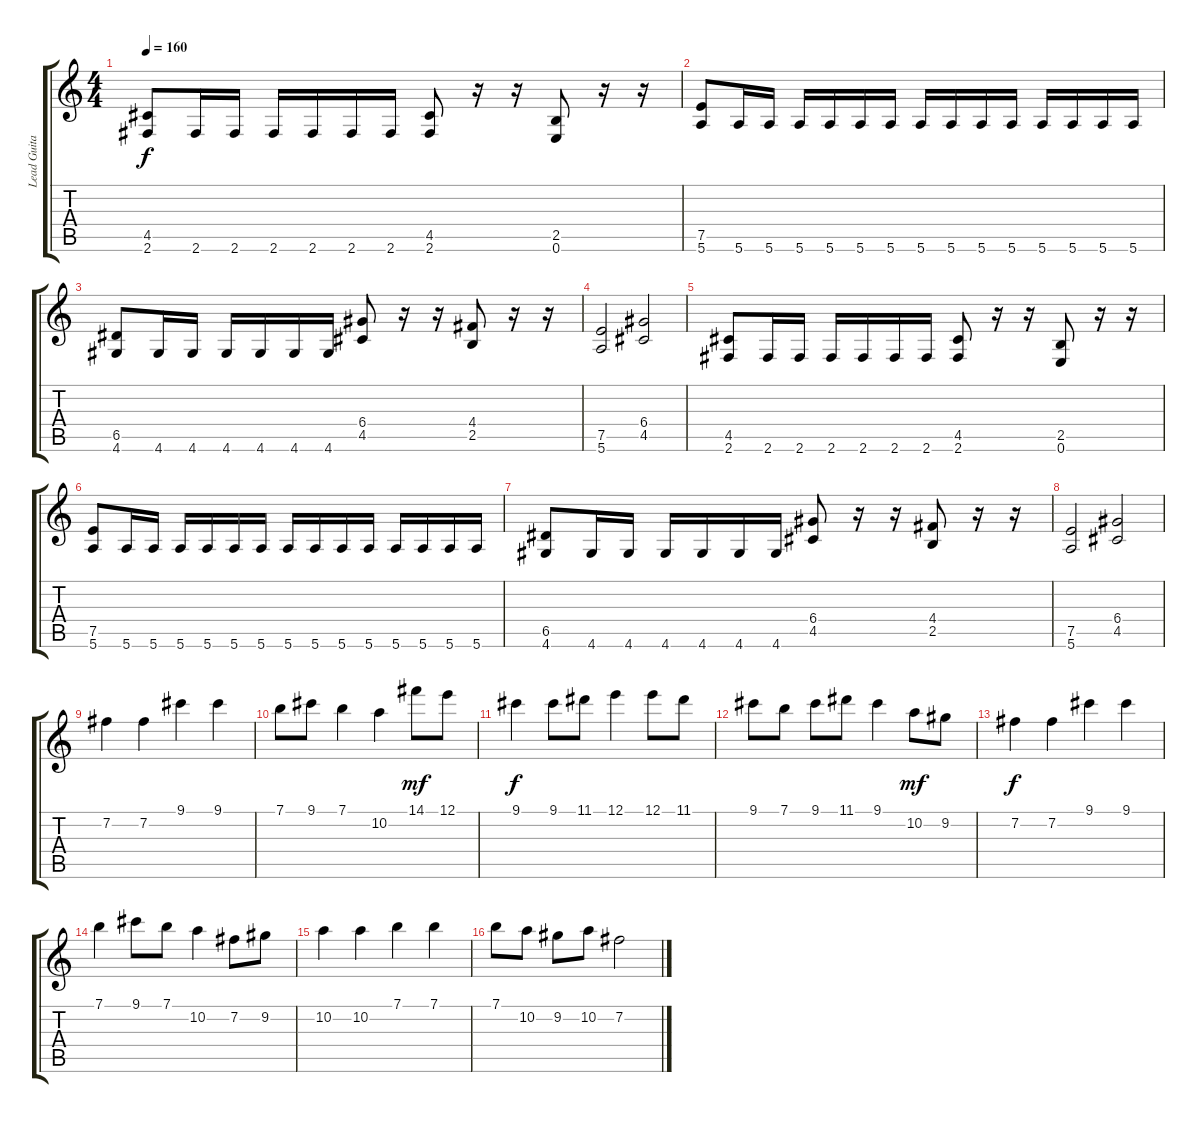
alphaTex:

\track ("Lead Guitar" "Lead Guita") {instrument distortionguitar}
\staff {score tabs}
\tuning (E4 B3 G3 D3 A2 E2) {hide}
\ts (4 4)
\tempo 160
\clef g2
\ks c
(4.5 2.6).8{dy f} 2.6.16 2.6.16 2.6.16 2.6.16 2.6.16 2.6.16 (4.5 2.6).8 r.16 r.16 (2.5 0.6).8 r.16 r.16 |
(7.5 5.6).8 5.6.16 5.6.16 5.6.16 5.6.16 5.6.16 5.6.16 5.6.16 5.6.16 5.6.16 5.6.16 5.6.16 5.6.16 5.6.16 5.6.16 |
(6.5 4.6).8 4.6.16 4.6.16 4.6.16 4.6.16 4.6.16 4.6.16 (6.4 4.5).8 r.16 r.16 (4.4 2.5).8 r.16 r.16 |
(7.5 5.6).2 (6.4 4.5).2 |
(4.5 2.6).8 2.6.16 2.6.16 2.6.16 2.6.16 2.6.16 2.6.16 (4.5 2.6).8 r.16 r.16 (2.5 0.6).8 r.16 r.16 |
(7.5 5.6).8 5.6.16 5.6.16 5.6.16 5.6.16 5.6.16 5.6.16 5.6.16 5.6.16 5.6.16 5.6.16 5.6.16 5.6.16 5.6.16 5.6.16 |
(6.5 4.6).8 4.6.16 4.6.16 4.6.16 4.6.16 4.6.16 4.6.16 (6.4 4.5).8 r.16 r.16 (4.4 2.5).8 r.16 r.16 |
(7.5 5.6).2 (6.4 4.5).2 |
7.2.4 7.2.4 9.1.4 9.1.4 |
7.1.8 9.1.8 7.1.4 10.2.4 14.1.8{dy mf} 12.1.8 |
9.1.4{dy f} 9.1.8 11.1.8 12.1.4 12.1.8 11.1.8 |
9.1.8 7.1.8 9.1.8 11.1.8 9.1.4 10.2.8{dy mf} 9.2.8 |
7.2.4{dy f} 7.2.4 9.1.4 9.1.4 |
7.1.4 9.1.8 7.1.8 10.2.4 7.2.8 9.2.8 |
10.2.4 10.2.4 7.1.4 7.1.4 |
7.1.8 10.2.8 9.2.8 10.2.8 7.2.2
